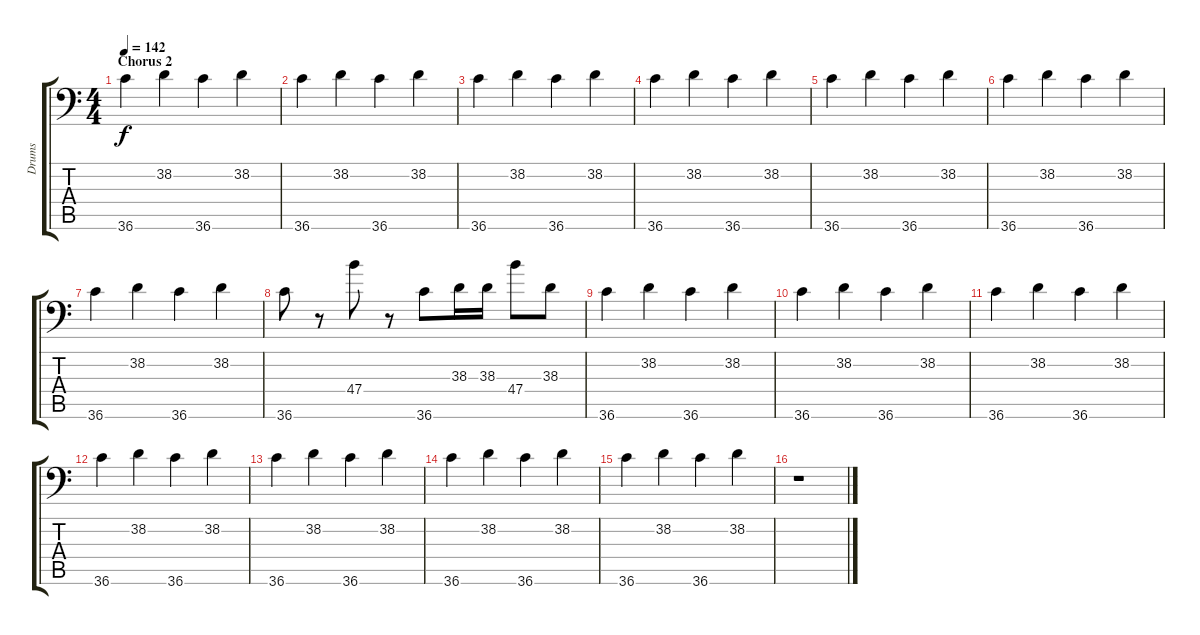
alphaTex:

\track ("Drums" "Drums") {instrument acousticgrandpiano}
\staff {score tabs}
\tuning (C-1 C-1 C-1 C-1 C-1 C-1) {hide}
\ts (4 4)
\section ("" "Chorus 2")
\tempo 142
\clef f4
\ks c
36.6.4{dy f} 38.2.4 36.6.4 38.2.4 |
36.6.4 38.2.4 36.6.4 38.2.4 |
36.6.4 38.2.4 36.6.4 38.2.4 |
36.6.4 38.2.4 36.6.4 38.2.4 |
36.6.4 38.2.4 36.6.4 38.2.4 |
36.6.4 38.2.4 36.6.4 38.2.4 |
36.6.4 38.2.4 36.6.4 38.2.4 |
36.6.8 r.8 47.4.8 r.8 36.6.8 38.3.16 38.3.16 47.4.8 38.3.8 |
36.6.4 38.2.4 36.6.4 38.2.4 |
36.6.4 38.2.4 36.6.4 38.2.4 |
36.6.4 38.2.4 36.6.4 38.2.4 |
36.6.4 38.2.4 36.6.4 38.2.4 |
36.6.4 38.2.4 36.6.4 38.2.4 |
36.6.4 38.2.4 36.6.4 38.2.4 |
36.6.4 38.2.4 36.6.4 38.2.4 |
r.1
